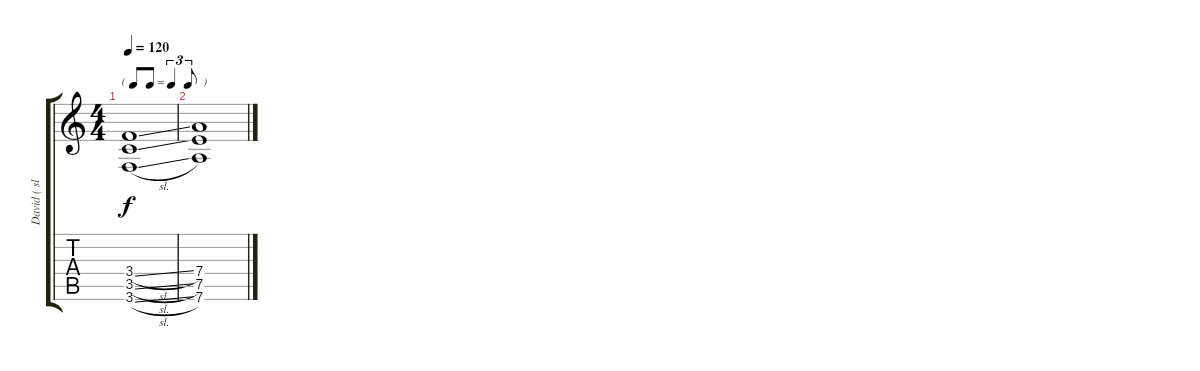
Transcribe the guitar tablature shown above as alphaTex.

\track ("David ( slide)" "David ( sl") {instrument distortionguitar}
\staff {score tabs}
\tuning (E4 B3 G3 D3 A2 D2) {hide}
\ts (4 4)
\tf triplet8th
\tempo 120
\clef g2
\ks c
(3.4{sl} 3.5{sl} 3.6{sl}).1{dy f} |
(7.4 7.5 7.6).1
